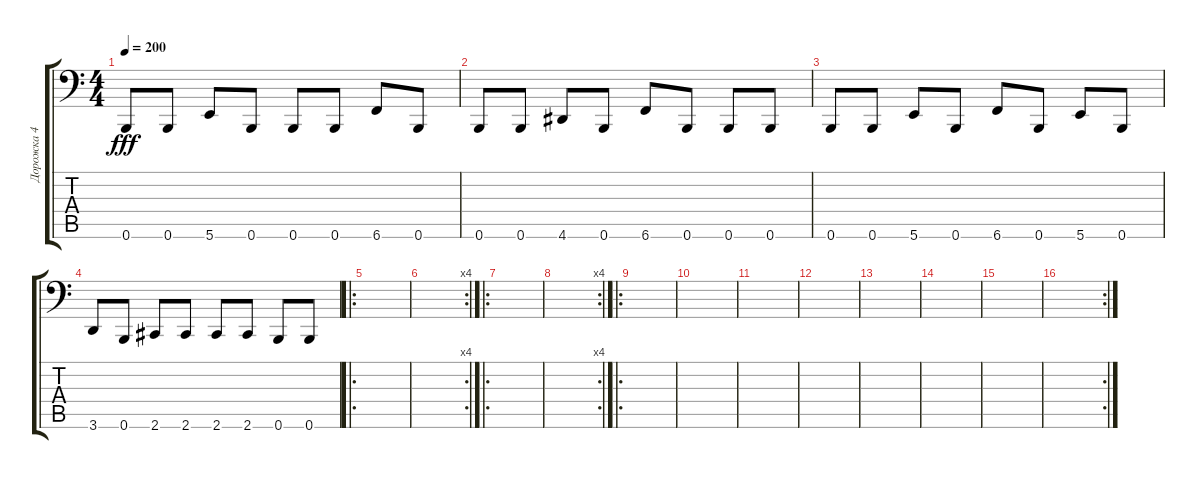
\track ("Дорожка 4" "Дорожка 4") {instrument electricbasspick}
\staff {score tabs}
\tuning (B2 Gb2 D2 A1 E1 B0) {hide}
\ts (4 4)
\tempo 200
\clef f4
\ks c
0.6.8{dy fff} 0.6.8 5.6.8 0.6.8 0.6.8 0.6.8 6.6.8 0.6.8 |
0.6.8 0.6.8 4.6.8 0.6.8 6.6.8 0.6.8 0.6.8 0.6.8 |
0.6.8 0.6.8 5.6.8 0.6.8 6.6.8 0.6.8 5.6.8 0.6.8 |
3.6.8 0.6.8 2.6.8 2.6.8 2.6.8 2.6.8 0.6.8 0.6.8 |
\ro
|
\rc 4
|
\ro
|
\rc 4
|
\ro
|
|
|
|
|
|
|
\rc 2
